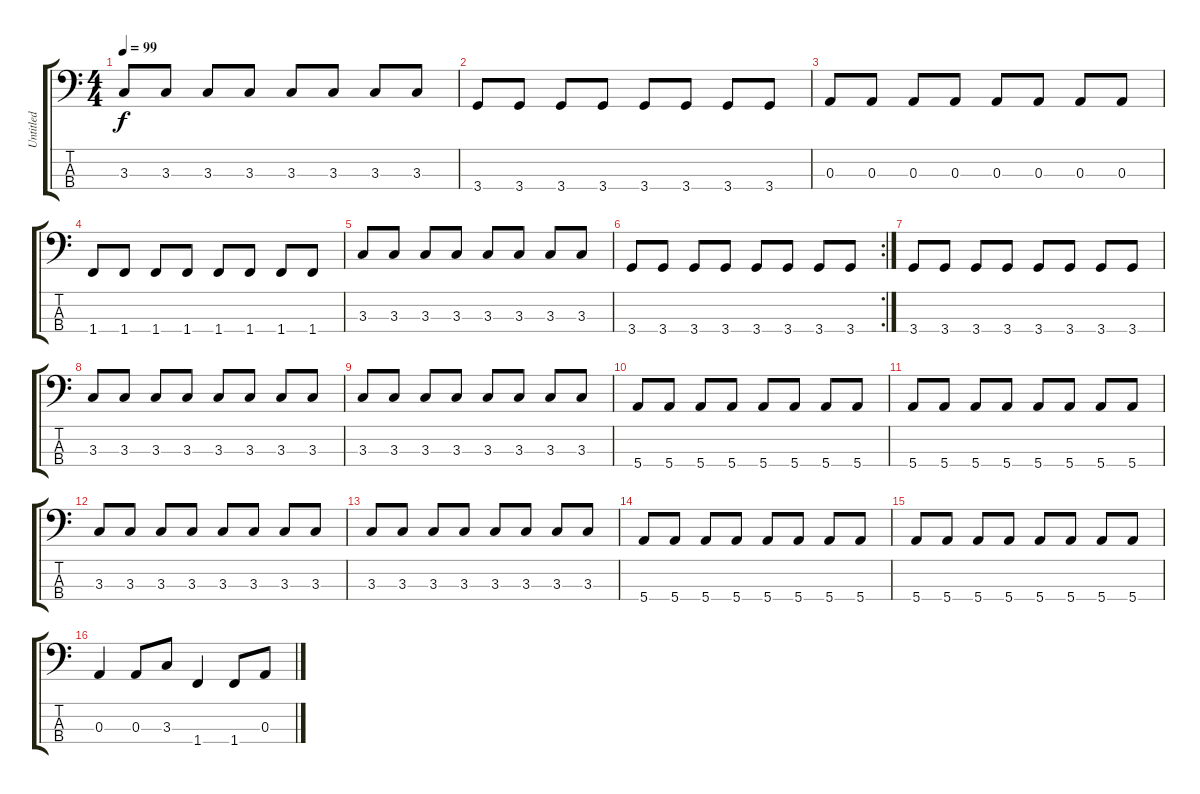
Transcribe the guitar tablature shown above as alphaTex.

\track ("Untitled" "Untitled") {instrument electricbassfinger}
\staff {score tabs}
\tuning (G2 D2 A1 E1) {hide}
\ts (4 4)
\tempo 99
\clef f4
\ks c
3.3.8{dy f} 3.3.8 3.3.8 3.3.8 3.3.8 3.3.8 3.3.8 3.3.8 |
3.4.8 3.4.8 3.4.8 3.4.8 3.4.8 3.4.8 3.4.8 3.4.8 |
0.3.8 0.3.8 0.3.8 0.3.8 0.3.8 0.3.8 0.3.8 0.3.8 |
1.4.8 1.4.8 1.4.8 1.4.8 1.4.8 1.4.8 1.4.8 1.4.8 |
3.3.8 3.3.8 3.3.8 3.3.8 3.3.8 3.3.8 3.3.8 3.3.8 |
\rc 2
3.4.8 3.4.8 3.4.8 3.4.8 3.4.8 3.4.8 3.4.8 3.4.8 |
3.4.8 3.4.8 3.4.8 3.4.8 3.4.8 3.4.8 3.4.8 3.4.8 |
3.3.8 3.3.8 3.3.8 3.3.8 3.3.8 3.3.8 3.3.8 3.3.8 |
3.3.8 3.3.8 3.3.8 3.3.8 3.3.8 3.3.8 3.3.8 3.3.8 |
5.4.8 5.4.8 5.4.8 5.4.8 5.4.8 5.4.8 5.4.8 5.4.8 |
5.4.8 5.4.8 5.4.8 5.4.8 5.4.8 5.4.8 5.4.8 5.4.8 |
3.3.8 3.3.8 3.3.8 3.3.8 3.3.8 3.3.8 3.3.8 3.3.8 |
3.3.8 3.3.8 3.3.8 3.3.8 3.3.8 3.3.8 3.3.8 3.3.8 |
5.4.8 5.4.8 5.4.8 5.4.8 5.4.8 5.4.8 5.4.8 5.4.8 |
5.4.8 5.4.8 5.4.8 5.4.8 5.4.8 5.4.8 5.4.8 5.4.8 |
0.3.4 0.3.8 3.3.8 1.4.4 1.4.8 0.3.8
